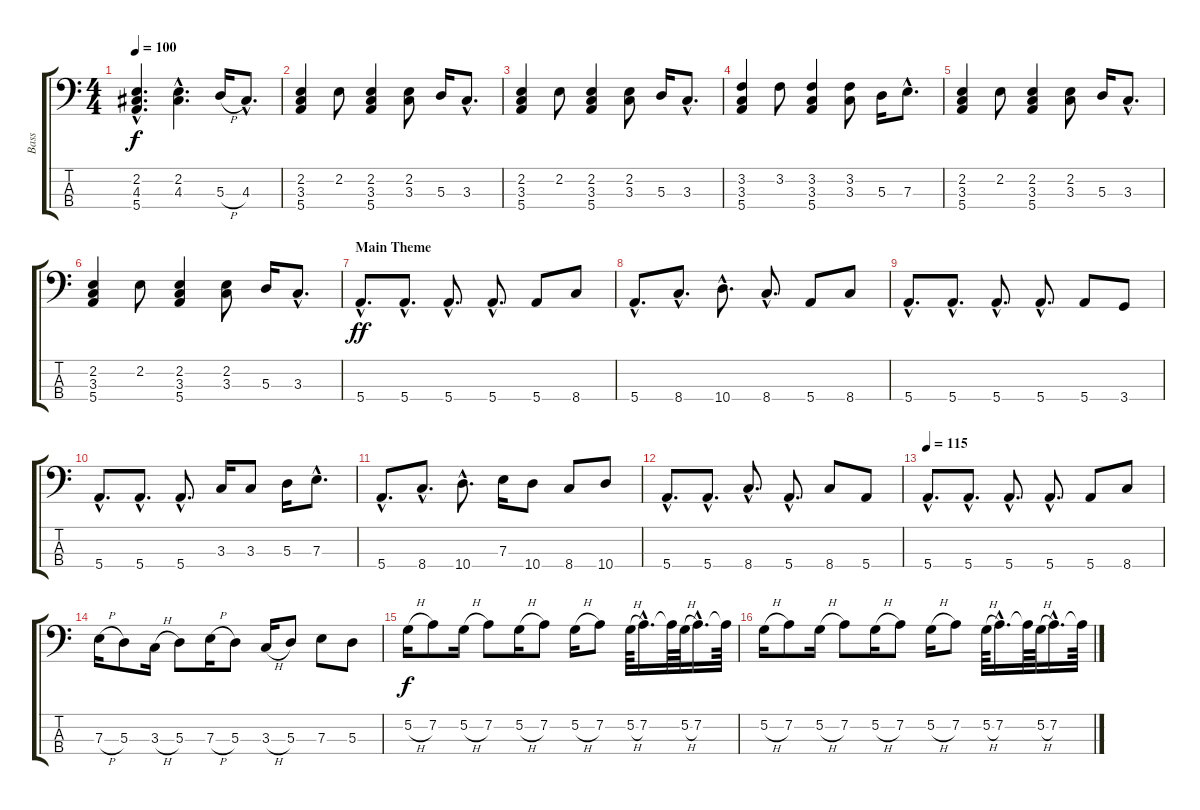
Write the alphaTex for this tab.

\track ("Bass" "Bass") {instrument electricbasspick}
\staff {score tabs}
\tuning (G2 D2 A1 E1) {hide}
\ts (4 4)
\tempo 100
\clef f4
\ks c
(2.2{hac} 4.3{hac} 5.4{hac}).4{d dy f} (2.2{hac} 4.3{hac}).4{d} 5.3{h}.16 4.3{hac}.8{d} |
(2.2 3.3 5.4).4 2.2.8 (2.2 3.3 5.4).4 (2.2 3.3).8 5.3.16 3.3{hac}.8{d} |
(2.2 3.3 5.4).4 2.2.8 (2.2 3.3 5.4).4 (2.2 3.3).8 5.3.16 3.3{hac}.8{d} |
(3.2 3.3 5.4).4 3.2.8 (3.2 3.3 5.4).4 (3.2 3.3).8 5.3.16 7.3{hac}.8{d} |
(2.2 3.3 5.4).4 2.2.8 (2.2 3.3 5.4).4 (2.2 3.3).8 5.3.16 3.3{hac}.8{d} |
(2.2 3.3 5.4).4 2.2.8 (2.2 3.3 5.4).4 (2.2 3.3).8 5.3.16 3.3{hac}.8{d} |
\section ("" "Main Theme")
5.4{hac}.8{d dy ff} 5.4{hac}.8{d} 5.4{hac}.8{d} 5.4{hac}.8{d} 5.4.8 8.4.8 |
5.4{hac}.8{d} 8.4{hac}.8{d} 10.4{hac}.8{d} 8.4{hac}.8{d} 5.4.8 8.4.8 |
5.4{hac}.8{d} 5.4{hac}.8{d} 5.4{hac}.8{d} 5.4{hac}.8{d} 5.4.8 3.4.8 |
5.4{hac}.8{d} 5.4{hac}.8{d} 5.4{hac}.8{d} 3.3.16 3.3.8 5.3.16 7.3{hac}.8{d} |
5.4{hac}.8{d} 8.4{hac}.8{d} 10.4{hac}.8{d} 7.3.16 10.4.8 8.4.8 10.4.8 |
5.4{hac}.8{d} 5.4{hac}.8{d} 8.4{hac}.8{d} 5.4{hac}.8{d} 8.4.8 5.4.8 |
\tempo 115
5.4{hac}.8{d} 5.4{hac}.8{d} 5.4{hac}.8{d} 5.4{hac}.8{d} 5.4.8 8.4.8 |
7.3{h}.16 5.3.8 3.3{h}.16 5.3.8 7.3{h}.16 5.3.8 3.3{h}.16 5.3.8 7.3.8 5.3.8 |
5.2{h}.16{dy f} 7.2.8 5.2{h}.16 7.2.8 5.2{h}.16 7.2.8 5.2{h}.16 7.2.8 5.2{h}.64 7.2{hac}.16{d} 7.2{t}.64 5.2{h}.64 7.2{hac}.16{d} 7.2{t}.64 |
5.2{h}.16 7.2.8 5.2{h}.16 7.2.8 5.2{h}.16 7.2.8 5.2{h}.16 7.2.8 5.2{h}.64 7.2{hac}.16{d} 7.2{t}.64 5.2{h}.64 7.2{hac}.16{d} 7.2{t}.64
